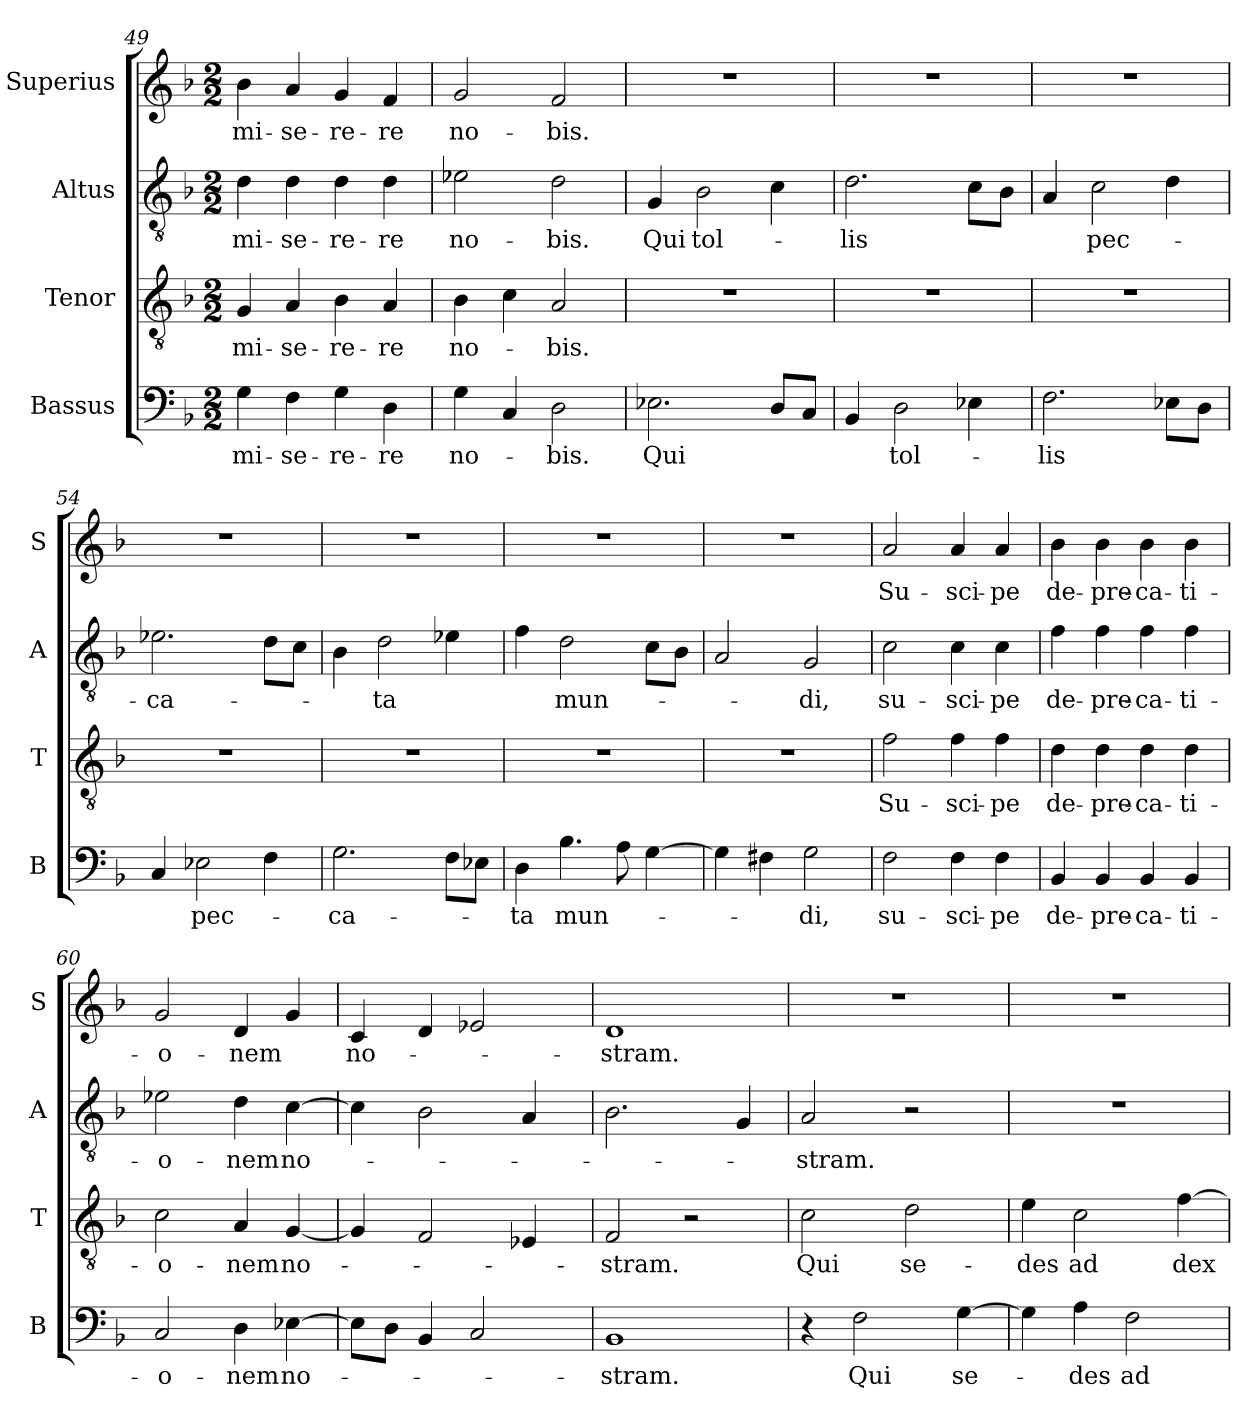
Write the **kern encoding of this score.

**kern	**text	**kern	**text	**kern	**text	**kern	**text
*part4	*part4	*part3	*part3	*part2	*part2	*part1	*part1
*staff4	*staff4	*staff3	*staff3	*staff2	*staff2	*staff1	*staff1
*I"Bassus	*	*I"Tenor	*	*I"Altus	*	*I"Superius	*
*I'B	*	*I'T	*	*I'A	*	*I'S	*
*clefF4	*	*clefGv2	*	*clefGv2	*	*clefG2	*
*k[b-]	*	*k[b-]	*	*k[b-]	*	*k[b-]	*
*M2/2	*	*M2/2	*	*M2/2	*	*M2/2	*
=49	=49	=49	=49	=49	=49	=49	=49
4G	mi-	4G	mi-	4d	mi-	4b-	mi-
4F	-se-	4A	-se-	4d	-se-	4a	-se-
4G	-re-	4B-	-re-	4d	-re-	4g	-re-
4D	-re	4A	-re	4d	-re	4f	-re
=50	=50	=50	=50	=50	=50	=50	=50
4G	no-	4B-	no-	2e-i	no-	2g	no-
4C	.	4c	.	.	.	.	.
2D	-bis.	2A	-bis.	2d	-bis.	2f	-bis.
=51	=51	=51	=51	=51	=51	=51	=51
2.E-X	Qui	1r	.	4G	Qui	1r	.
.	.	.	.	2B-	tol-	.	.
8DL	.	.	.	4c	.	.	.
8CJ	.	.	.	.	.	.	.
=52	=52	=52	=52	=52	=52	=52	=52
4BB-	.	1r	.	2.d	-lis	1r	.
2D	tol-	.	.	.	.	.	.
4E-X	.	.	.	8cL	.	.	.
.	.	.	.	8B-J	.	.	.
=53	=53	=53	=53	=53	=53	=53	=53
2.F	-lis	1r	.	4A	.	1r	.
.	.	.	.	2c	pec-	.	.
8E-XL	.	.	.	4d	.	.	.
8DJ	.	.	.	.	.	.	.
=54	=54	=54	=54	=54	=54	=54	=54
4C	.	1r	.	2.e-X	-ca-	1r	.
2E-X	pec-	.	.	.	.	.	.
4F	.	.	.	8dL	.	.	.
.	.	.	.	8cJ	.	.	.
=55	=55	=55	=55	=55	=55	=55	=55
2.G	-ca-	1r	.	4B-	.	1r	.
.	.	.	.	2d	-ta	.	.
8FL	.	.	.	4e-i	.	.	.
8E-iJ	.	.	.	.	.	.	.
=56	=56	=56	=56	=56	=56	=56	=56
4D	-ta	1r	.	4f	.	1r	.
4.B-	mun-	.	.	2d	mun-	.	.
8A	.	.	.	.	.	.	.
[4G	.	.	.	8cL	.	.	.
.	.	.	.	8B-J	.	.	.
=57	=57	=57	=57	=57	=57	=57	=57
4G]	.	1r	.	2A	.	1r	.
4F#X	.	.	.	.	.	.	.
2G	-di,	.	.	2G	-di,	.	.
=58	=58	=58	=58	=58	=58	=58	=58
2F	su-	2f	Su-	2c	su-	2a	Su-
4F	-sci-	4f	-sci-	4c	-sci-	4a	-sci-
4F	-pe	4f	-pe	4c	-pe	4a	-pe
=59	=59	=59	=59	=59	=59	=59	=59
4BB-	de-	4d	de-	4f	de-	4b-	de-
4BB-	-pre-	4d	-pre-	4f	-pre-	4b-	-pre-
4BB-	-ca-	4d	-ca-	4f	-ca-	4b-	-ca-
4BB-	-ti-	4d	-ti-	4f	-ti-	4b-	-ti-
=60	=60	=60	=60	=60	=60	=60	=60
2C	-o-	2c	-o-	2e-X	-o-	2g	-o-
4D	-nem	4A	-nem	4d	-nem	4d	-nem
[4E-X	no-	[4G	no-	[4c	no-	4g	.
=61	=61	=61	=61	=61	=61	=61	=61
8E-L]	.	4G]	.	4c]	.	4c	no-
8DJ	.	.	.	.	.	.	.
4BB-	.	2F	.	2B-	.	4d	.
2C	.	.	.	.	.	2e-X	.
.	.	4E-X	.	4A	.	.	.
=62	=62	=62	=62	=62	=62	=62	=62
1BB-	-stram.	2F	-stram.	2.B-	.	1d	-stram.
.	.	2r	.	.	.	.	.
.	.	.	.	4G	.	.	.
=63	=63	=63	=63	=63	=63	=63	=63
4r	.	2c	Qui	2A	-stram.	1r	.
2F	Qui	.	.	.	.	.	.
.	.	2d	se-	2r	.	.	.
[4G	se-	.	.	.	.	.	.
=64	=64	=64	=64	=64	=64	=64	=64
4G]	.	4e	-des	1r	.	1r	.
4A	-des	2c	ad	.	.	.	.
2F	ad	.	.	.	.	.	.
.	.	[4f	dex-	.	.	.	.
=	=	=	=	=	=	=	=
*-	*-	*-	*-	*-	*-	*-	*-
